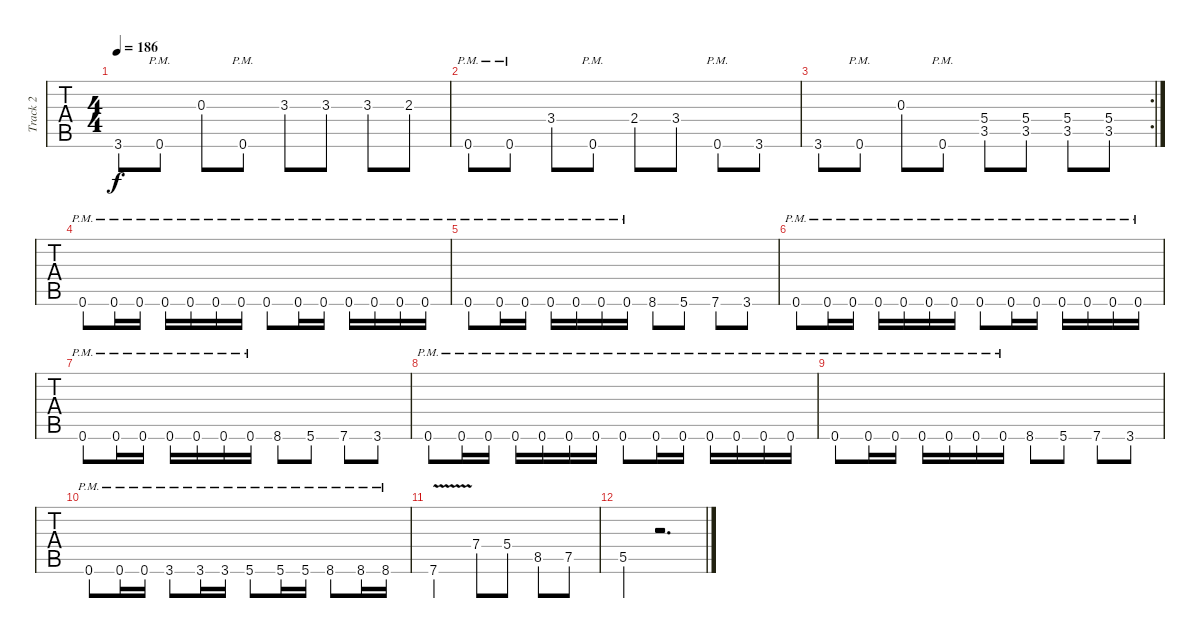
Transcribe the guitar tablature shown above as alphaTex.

\track ("Track 2" "Track 2") {instrument distortionguitar}
\staff {tabs}
\tuning (Eb4 Bb3 Gb3 Db3 Ab2 Db2) {hide}
\ts (4 4)
\tempo 186
\clef g2
\ks db
3.6{t}.8{dy f} 0.6{pm}.8 0.3.8 0.6{pm}.8 3.3.8 3.3.8 3.3.8 2.3.8 |
0.6{pm}.8 0.6{pm}.8 3.4.8 0.6{pm}.8 2.4.8 3.4.8 0.6{pm}.8 3.6.8 |
\rc 2
3.6.8 0.6{pm}.8 0.3.8 0.6{pm}.8 (5.4 3.5).8 (5.4 3.5).8 (5.4 3.5).8 (5.4 3.5).8 |
0.6{pm}.8 0.6{pm}.16 0.6{pm}.16 0.6{pm}.16 0.6{pm}.16 0.6{pm}.16 0.6{pm}.16 0.6{pm}.8 0.6{pm}.16 0.6{pm}.16 0.6{pm}.16 0.6{pm}.16 0.6{pm}.16 0.6{pm}.16 |
0.6{pm}.8 0.6{pm}.16 0.6{pm}.16 0.6{pm}.16 0.6{pm}.16 0.6{pm}.16 0.6{pm}.16 8.6.8 5.6.8 7.6.8 3.6.8 |
0.6{pm}.8 0.6{pm}.16 0.6{pm}.16 0.6{pm}.16 0.6{pm}.16 0.6{pm}.16 0.6{pm}.16 0.6{pm}.8 0.6{pm}.16 0.6{pm}.16 0.6{pm}.16 0.6{pm}.16 0.6{pm}.16 0.6{pm}.16 |
0.6{pm}.8 0.6{pm}.16 0.6{pm}.16 0.6{pm}.16 0.6{pm}.16 0.6{pm}.16 0.6{pm}.16 8.6.8 5.6.8 7.6.8 3.6.8 |
0.6{pm}.8 0.6{pm}.16 0.6{pm}.16 0.6{pm}.16 0.6{pm}.16 0.6{pm}.16 0.6{pm}.16 0.6{pm}.8 0.6{pm}.16 0.6{pm}.16 0.6{pm}.16 0.6{pm}.16 0.6{pm}.16 0.6{pm}.16 |
0.6{pm}.8 0.6{pm}.16 0.6{pm}.16 0.6{pm}.16 0.6{pm}.16 0.6{pm}.16 0.6{pm}.16 8.6.8 5.6.8 7.6.8 3.6.8 |
0.6{pm}.8 0.6{pm}.16 0.6{pm}.16 3.6{pm}.8 3.6{pm}.16 3.6{pm}.16 5.6{pm}.8 5.6{pm}.16 5.6{pm}.16 8.6{pm}.8 8.6{pm}.16 8.6{pm}.16 |
7.6{v}.2 7.4.8 5.4.8 8.5.8 7.5.8 |
5.5.4 r.2{d}
